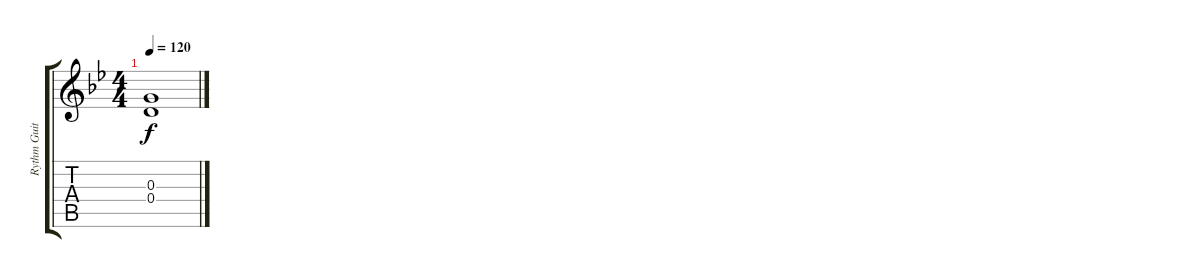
\track ("Rythm Guitar" "Rythm Guit") {instrument distortionguitar}
\staff {score tabs}
\tuning (E4 B3 G3 D3 A2 E2) {hide}
\ts (4 4)
\tempo 120
\clef g2
\ks gminor
(0.3{t} 0.4{t}).1{dy f}
